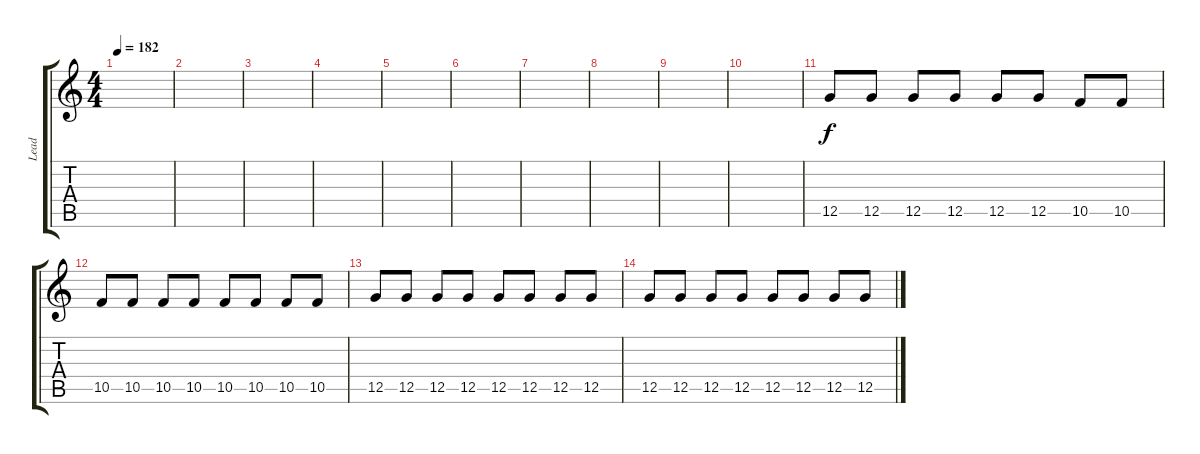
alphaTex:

\track ("Lead" "Lead") {instrument distortionguitar}
\staff {score tabs}
\tuning (D4 A3 F3 C3 G2 C2) {hide}
\ts (4 4)
\tempo 182
\clef g2
\ks c
|
|
|
|
|
|
|
|
|
|
12.5.8 12.5.8 12.5.8 12.5.8 12.5.8 12.5.8 10.5.8 10.5.8 |
10.5.8 10.5.8 10.5.8 10.5.8 10.5.8 10.5.8 10.5.8 10.5.8 |
12.5.8 12.5.8 12.5.8 12.5.8 12.5.8 12.5.8 12.5.8 12.5.8 |
12.5.8 12.5.8 12.5.8 12.5.8 12.5.8 12.5.8 12.5.8 12.5.8
